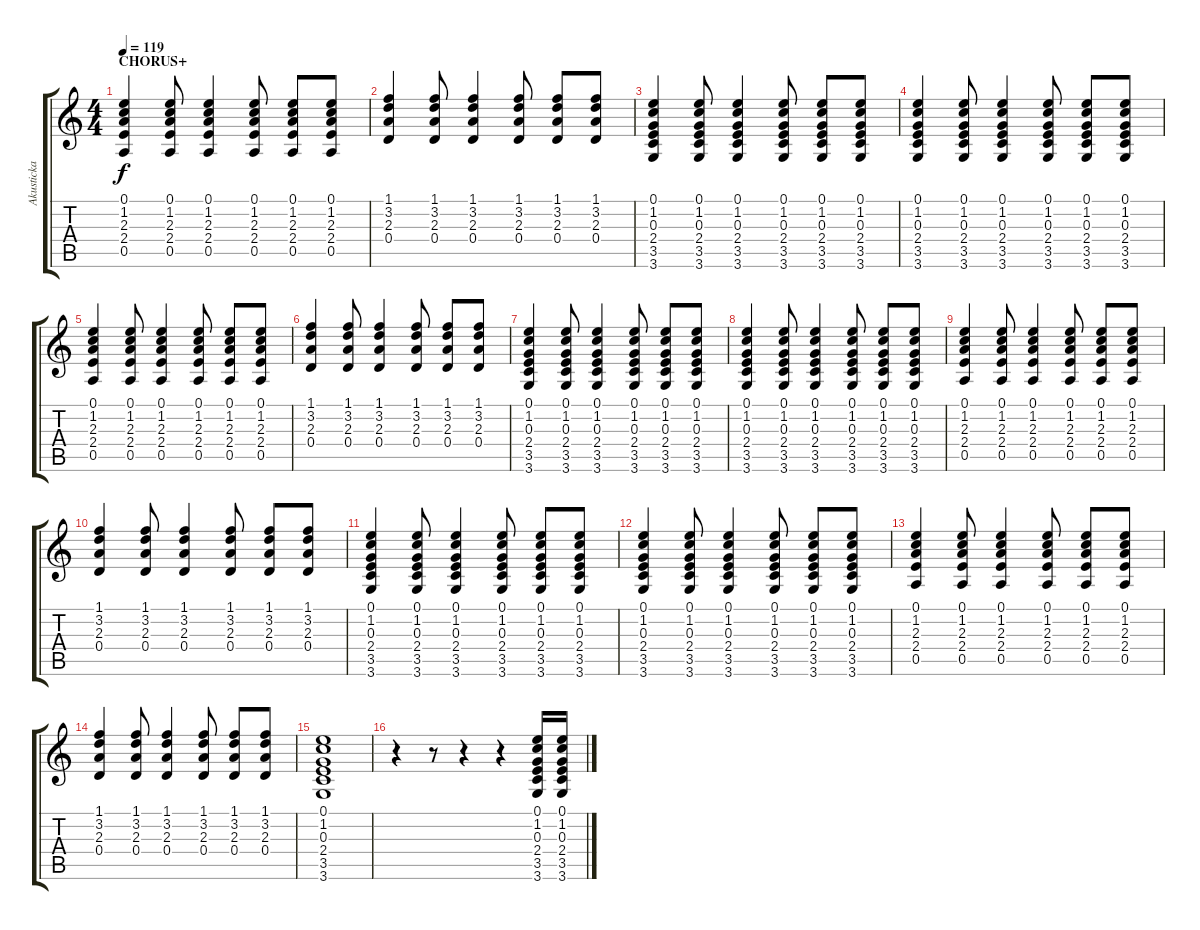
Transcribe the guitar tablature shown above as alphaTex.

\track ("Akusticka gitara 1" "Akusticka ") {instrument acousticguitarsteel}
\staff {score tabs}
\tuning (E4 B3 G3 D3 A2 E2) {hide}
\ts (4 4)
\section ("" "CHORUS+")
\tempo 119
\clef g2
\ks c
(0.1 1.2 2.3 2.4 0.5).4{dy f} (0.1 1.2 2.3 2.4 0.5).8 (0.1 1.2 2.3 2.4 0.5).4 (0.1 1.2 2.3 2.4 0.5).8 (0.1 1.2 2.3 2.4 0.5).8 (0.1 1.2 2.3 2.4 0.5).8 |
(1.1 3.2 2.3 0.4).4 (1.1 3.2 2.3 0.4).8 (1.1 3.2 2.3 0.4).4 (1.1 3.2 2.3 0.4).8 (1.1 3.2 2.3 0.4).8 (1.1 3.2 2.3 0.4).8 |
(0.1 1.2 0.3 2.4 3.5 3.6).4 (0.1 1.2 0.3 2.4 3.5 3.6).8 (0.1 1.2 0.3 2.4 3.5 3.6).4 (0.1 1.2 0.3 2.4 3.5 3.6).8 (0.1 1.2 0.3 2.4 3.5 3.6).8 (0.1 1.2 0.3 2.4 3.5 3.6).8 |
(0.1 1.2 0.3 2.4 3.5 3.6).4 (0.1 1.2 0.3 2.4 3.5 3.6).8 (0.1 1.2 0.3 2.4 3.5 3.6).4 (0.1 1.2 0.3 2.4 3.5 3.6).8 (0.1 1.2 0.3 2.4 3.5 3.6).8 (0.1 1.2 0.3 2.4 3.5 3.6).8 |
(0.1 1.2 2.3 2.4 0.5).4 (0.1 1.2 2.3 2.4 0.5).8 (0.1 1.2 2.3 2.4 0.5).4 (0.1 1.2 2.3 2.4 0.5).8 (0.1 1.2 2.3 2.4 0.5).8 (0.1 1.2 2.3 2.4 0.5).8 |
(1.1 3.2 2.3 0.4).4 (1.1 3.2 2.3 0.4).8 (1.1 3.2 2.3 0.4).4 (1.1 3.2 2.3 0.4).8 (1.1 3.2 2.3 0.4).8 (1.1 3.2 2.3 0.4).8 |
(0.1 1.2 0.3 2.4 3.5 3.6).4 (0.1 1.2 0.3 2.4 3.5 3.6).8 (0.1 1.2 0.3 2.4 3.5 3.6).4 (0.1 1.2 0.3 2.4 3.5 3.6).8 (0.1 1.2 0.3 2.4 3.5 3.6).8 (0.1 1.2 0.3 2.4 3.5 3.6).8 |
(0.1 1.2 0.3 2.4 3.5 3.6).4 (0.1 1.2 0.3 2.4 3.5 3.6).8 (0.1 1.2 0.3 2.4 3.5 3.6).4 (0.1 1.2 0.3 2.4 3.5 3.6).8 (0.1 1.2 0.3 2.4 3.5 3.6).8 (0.1 1.2 0.3 2.4 3.5 3.6).8 |
(0.1 1.2 2.3 2.4 0.5).4 (0.1 1.2 2.3 2.4 0.5).8 (0.1 1.2 2.3 2.4 0.5).4 (0.1 1.2 2.3 2.4 0.5).8 (0.1 1.2 2.3 2.4 0.5).8 (0.1 1.2 2.3 2.4 0.5).8 |
(1.1 3.2 2.3 0.4).4 (1.1 3.2 2.3 0.4).8 (1.1 3.2 2.3 0.4).4 (1.1 3.2 2.3 0.4).8 (1.1 3.2 2.3 0.4).8 (1.1 3.2 2.3 0.4).8 |
(0.1 1.2 0.3 2.4 3.5 3.6).4 (0.1 1.2 0.3 2.4 3.5 3.6).8 (0.1 1.2 0.3 2.4 3.5 3.6).4 (0.1 1.2 0.3 2.4 3.5 3.6).8 (0.1 1.2 0.3 2.4 3.5 3.6).8 (0.1 1.2 0.3 2.4 3.5 3.6).8 |
(0.1 1.2 0.3 2.4 3.5 3.6).4 (0.1 1.2 0.3 2.4 3.5 3.6).8 (0.1 1.2 0.3 2.4 3.5 3.6).4 (0.1 1.2 0.3 2.4 3.5 3.6).8 (0.1 1.2 0.3 2.4 3.5 3.6).8 (0.1 1.2 0.3 2.4 3.5 3.6).8 |
(0.1 1.2 2.3 2.4 0.5).4 (0.1 1.2 2.3 2.4 0.5).8 (0.1 1.2 2.3 2.4 0.5).4 (0.1 1.2 2.3 2.4 0.5).8 (0.1 1.2 2.3 2.4 0.5).8 (0.1 1.2 2.3 2.4 0.5).8 |
(1.1 3.2 2.3 0.4).4 (1.1 3.2 2.3 0.4).8 (1.1 3.2 2.3 0.4).4 (1.1 3.2 2.3 0.4).8 (1.1 3.2 2.3 0.4).8 (1.1 3.2 2.3 0.4).8 |
(0.1 1.2 0.3 2.4 3.5 3.6).1 |
r.4 r.8 r.4 r.4 (0.1 1.2 0.3 2.4 3.5 3.6).16 (0.1 1.2 0.3 2.4 3.5 3.6).16
